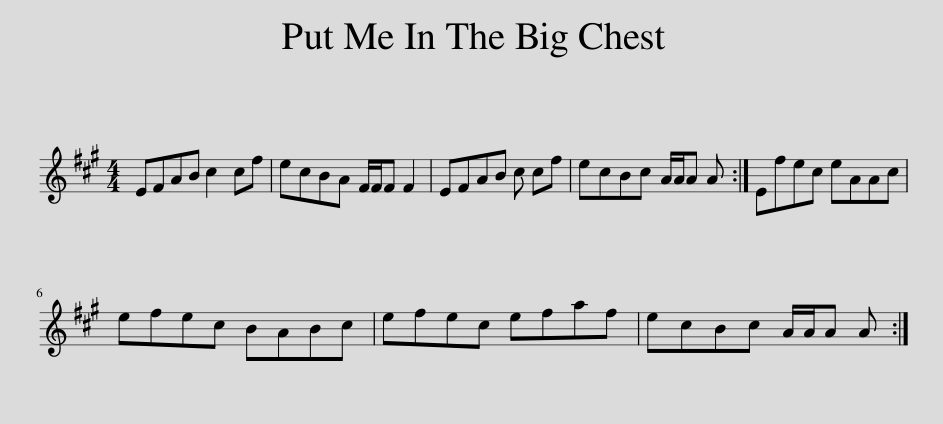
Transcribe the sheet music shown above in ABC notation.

X:1
L:1/8
M:4/4
I:linebreak $
K:A
V:1 treble
V:1
 EFAB c2 cf | ecBA F/F/F F2 | EFAB c cf | ecBc A/A/A A :| Efec eAAc |$ %5
 efec BABc | efec efaf | ecBc A/A/A A :| %8
